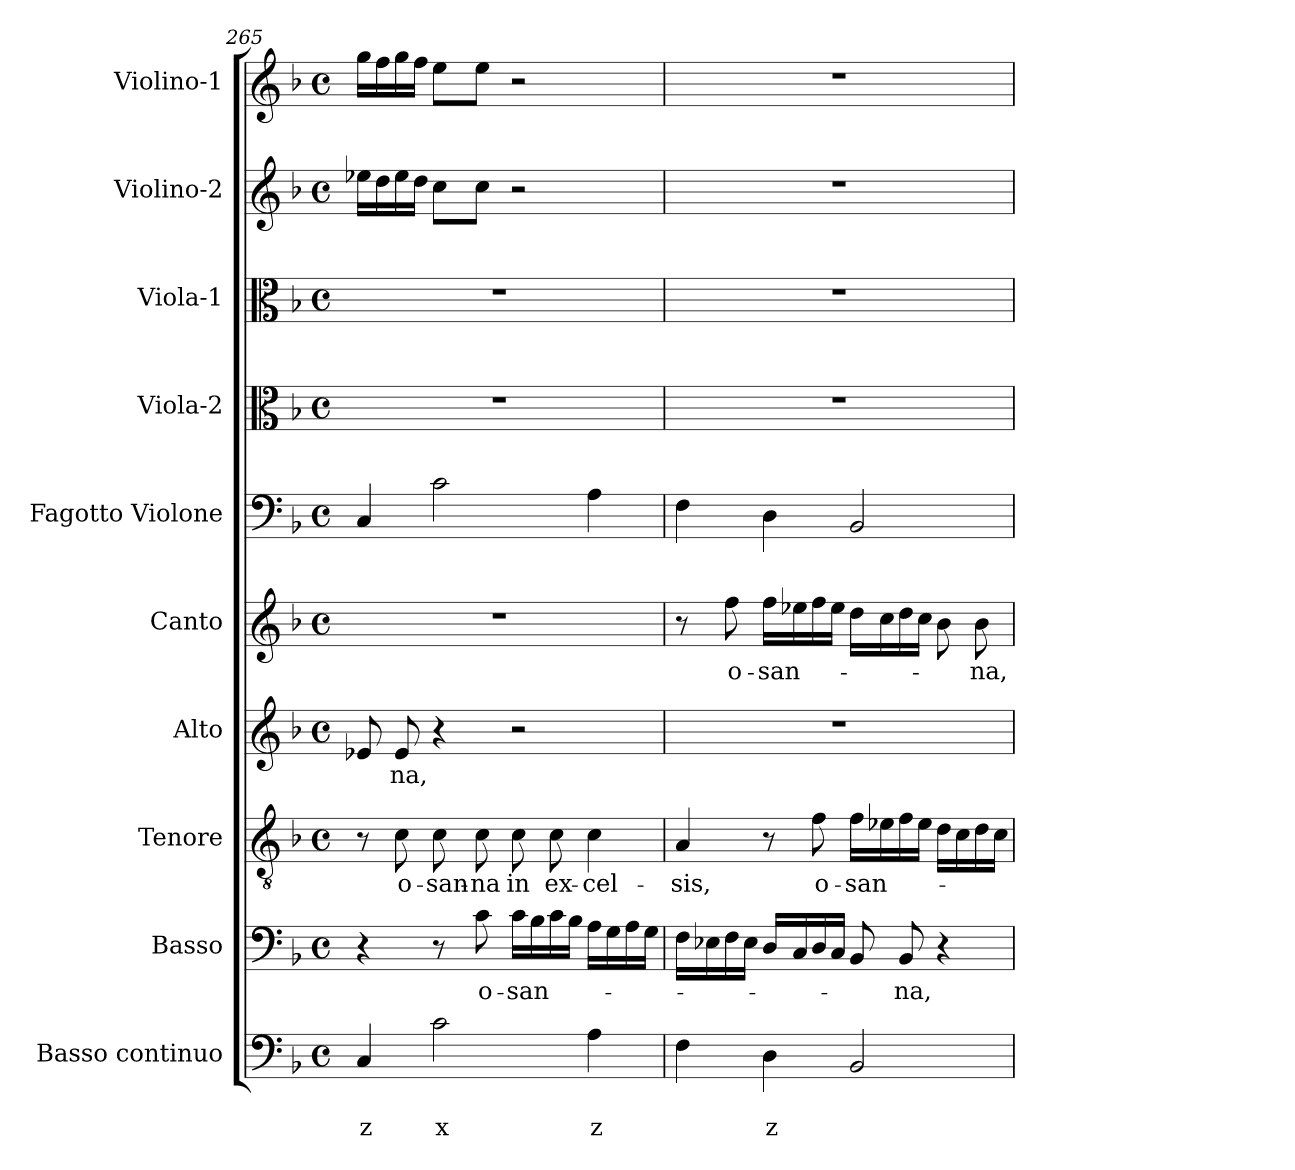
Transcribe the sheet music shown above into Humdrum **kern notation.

**kern	**text	**text	**kern	**text	**kern	**text	**kern	**text	**kern	**text	**kern	**kern	**kern	**kern	**kern
*part10	*part10	*part10	*part9	*part9	*part8	*part8	*part7	*part7	*part6	*part6	*part5	*part4	*part3	*part2	*part1
*staff10	*staff10	*staff10	*staff9	*staff9	*staff8	*staff8	*staff7	*staff7	*staff6	*staff6	*staff5	*staff4	*staff3	*staff2	*staff1
*I"Basso continuo	*	*	*I"Basso	*	*I"Tenore	*	*I"Alto	*	*I"Canto	*	*I"Fagotto Violone	*I"Viola-2	*I"Viola-1	*I"Violino-2	*I"Violino-1
*clefF4	*	*	*clefF4	*	*clefGv2	*	*clefG2	*	*clefG2	*	*clefF4	*clefC3	*clefC3	*clefG2	*clefG2
*k[b-]	*	*	*k[b-]	*	*k[b-]	*	*k[b-]	*	*k[b-]	*	*k[b-]	*k[b-]	*k[b-]	*k[b-]	*k[b-]
*F:	*	*	*F:	*	*F:	*	*F:	*	*F:	*	*F:	*F:	*F:	*F:	*F:
*M4/4	*	*	*M4/4	*	*M4/4	*	*M4/4	*	*M4/4	*	*M4/4	*M4/4	*M4/4	*M4/4	*M4/4
*met(c)	*	*	*met(c)	*	*met(c)	*	*met(c)	*	*met(c)	*	*met(c)	*met(c)	*met(c)	*met(c)	*met(c)
=265	=265	=265	=265	=265	=265	=265	=265	=265	=265	=265	=265	=265	=265	=265	=265
!	!	!LO:LY:b	!	!	!	!	!	!	!	!	!	!	!	!	!
4C/	.	z	4r	.	8r	.	8e-X/	.	1r	.	4C/	1r	1r	16ee-X\LL	16gg\LL
.	.	.	.	.	.	.	.	.	.	.	.	.	.	16dd\	16ff\
!	!	!	!	!	!	!LO:LY:b	!	!	!	!	!	!	!	!	!
!	!	!	!	!	!	!	!	!LO:LY:b	!	!	!	!	!	!	!
.	.	.	.	.	8c\	o-	8e-/	-na,	.	.	.	.	.	16ee-\	16gg\
.	.	.	.	.	.	.	.	.	.	.	.	.	.	16dd\JJ	16ff\JJ
!	!	!LO:LY:b	!	!	!	!	!	!	!	!	!	!	!	!	!
!	!	!	!	!	!	!LO:LY:b	!	!	!	!	!	!	!	!	!
2c\	.	x	8r	.	8c\	-san-	4r	.	.	.	2c\	.	.	8cc\L	8ee\L
!	!	!	!	!LO:LY:b	!	!	!	!	!	!	!	!	!	!	!
!	!	!	!	!	!	!LO:LY:b	!	!	!	!	!	!	!	!	!
.	.	.	8c\	o-	8c\	-na	.	.	.	.	.	.	.	8cc\J	8ee\J
!	!	!	!	!LO:LY:b	!	!	!	!	!	!	!	!	!	!	!
!	!	!	!	!	!	!LO:LY:b	!	!	!	!	!	!	!	!	!
.	.	.	16c\LL	-san-	8c\	in	2r	.	.	.	.	.	.	2r	2r
.	.	.	16B-\	.	.	.	.	.	.	.	.	.	.	.	.
!	!	!	!	!	!	!LO:LY:b	!	!	!	!	!	!	!	!	!
.	.	.	16c\	.	8c\	ex-	.	.	.	.	.	.	.	.	.
.	.	.	16B-\JJ	.	.	.	.	.	.	.	.	.	.	.	.
!	!	!LO:LY:b	!	!	!	!	!	!	!	!	!	!	!	!	!
!	!	!	!	!	!	!LO:LY:b	!	!	!	!	!	!	!	!	!
4A\	.	z	16A\LL	.	4c\	-cel-	.	.	.	.	4A\	.	.	.	.
.	.	.	16G\	.	.	.	.	.	.	.	.	.	.	.	.
.	.	.	16A\	.	.	.	.	.	.	.	.	.	.	.	.
.	.	.	16G\JJ	.	.	.	.	.	.	.	.	.	.	.	.
!!LO:PB:g=z
=266	=266	=266	=266	=266	=266	=266	=266	=266	=266	=266	=266	=266	=266	=266	=266
!	!	!	!	!	!	!LO:LY:b	!	!	!	!	!	!	!	!	!
4F\	.	.	16F\LL	.	4A/	-sis,	1r	.	8r	.	4F\	1r	1r	1r	1r
.	.	.	16E-X\	.	.	.	.	.	.	.	.	.	.	.	.
!	!	!	!	!	!	!	!	!	!	!LO:LY:b	!	!	!	!	!
.	.	.	16F\	.	.	.	.	.	8ff\	o-	.	.	.	.	.
.	.	.	16E-\JJ	.	.	.	.	.	.	.	.	.	.	.	.
!	!	!LO:LY:b	!	!	!	!	!	!	!	!	!	!	!	!	!
!	!	!	!	!	!	!	!	!	!	!LO:LY:b	!	!	!	!	!
4D\	.	z	16D/LL	.	8r	.	.	.	16ff\LL	-san-	4D\	.	.	.	.
.	.	.	16C/	.	.	.	.	.	16ee-X\	.	.	.	.	.	.
!	!	!	!	!	!	!LO:LY:b	!	!	!	!	!	!	!	!	!
.	.	.	16D/	.	8f\	o-	.	.	16ff\	.	.	.	.	.	.
.	.	.	16C/JJ	.	.	.	.	.	16ee-\JJ	.	.	.	.	.	.
!	!	!	!	!	!	!LO:LY:b	!	!	!	!	!	!	!	!	!
2BB-/	.	.	8BB-/	.	16f\LL	-san-	.	.	16dd\LL	.	2BB-/	.	.	.	.
.	.	.	.	.	16e-X\	.	.	.	16cc\	.	.	.	.	.	.
!	!	!	!	!LO:LY:b	!	!	!	!	!	!	!	!	!	!	!
.	.	.	8BB-/	-na,	16f\	.	.	.	16dd\	.	.	.	.	.	.
.	.	.	.	.	16e-\JJ	.	.	.	16cc\JJ	.	.	.	.	.	.
.	.	.	4r	.	16d\LL	.	.	.	8b-\	.	.	.	.	.	.
.	.	.	.	.	16c\	.	.	.	.	.	.	.	.	.	.
!	!	!	!	!	!	!	!	!	!	!LO:LY:b	!	!	!	!	!
.	.	.	.	.	16d\	.	.	.	8b-\	-na,	.	.	.	.	.
.	.	.	.	.	16c\JJ	.	.	.	.	.	.	.	.	.	.
=	=	=	=	=	=	=	=	=	=	=	=	=	=	=	=
*-	*-	*-	*-	*-	*-	*-	*-	*-	*-	*-	*-	*-	*-	*-	*-
